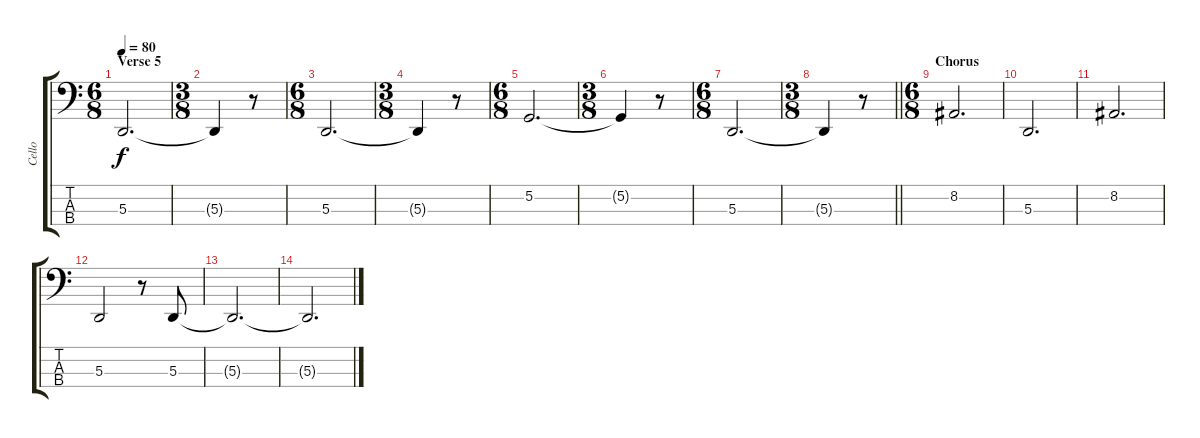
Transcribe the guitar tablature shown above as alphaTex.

\track ("Cello" "Cello") {instrument cello}
\staff {score tabs}
\tuning (G2 D2 A1 E1) {hide}
\ts (6 8)
\section ("" "Verse 5")
\tempo 80
\clef f4
\ks c
5.3.2{d dy f} |
\ts (3 8)
5.3{t}.4 r.8 |
\ts (6 8)
5.3.2{d} |
\ts (3 8)
5.3{t}.4 r.8 |
\ts (6 8)
5.2.2{d} |
\ts (3 8)
5.2{t}.4 r.8 |
\ts (6 8)
5.3.2{d} |
\ts (3 8)
\barLineRight lightlight
5.3{t}.4 r.8 |
\ts (6 8)
\section ("" "Chorus")
8.2.2{d} |
5.3.2{d} |
8.2.2{d} |
5.3.2 r.8 5.3.8 |
5.3{t}.2{d} |
5.3{t}.2{d}
